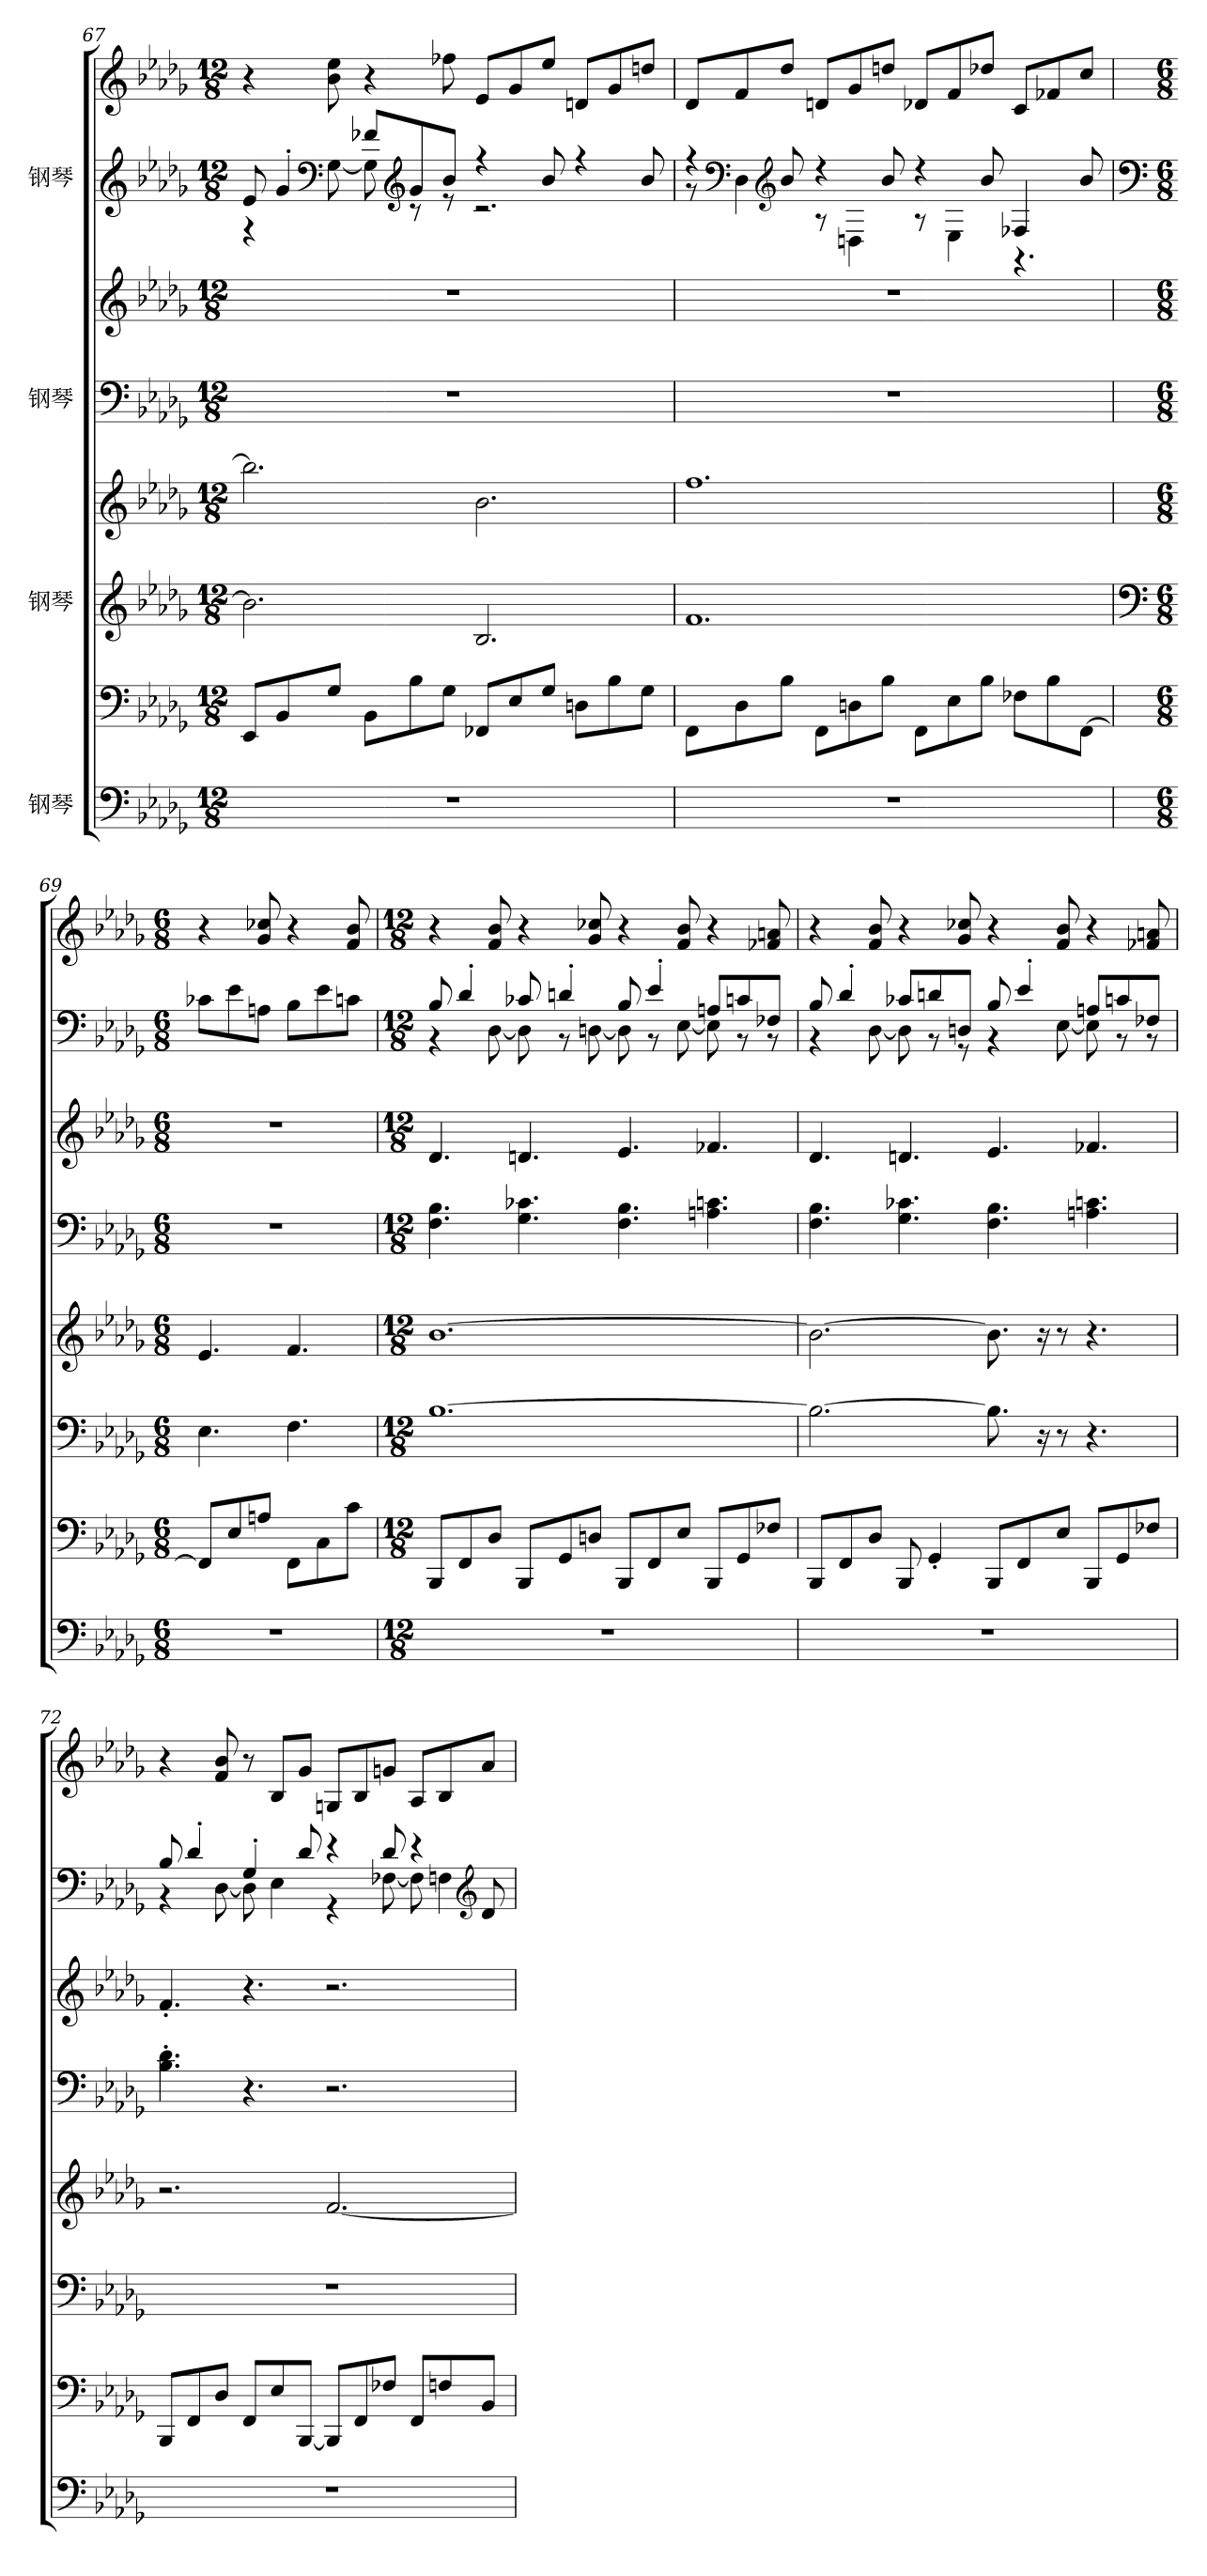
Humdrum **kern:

**kern	**kern	**kern	**kern	**kern	**kern	**kern	**kern
*part4	*part4	*part3	*part3	*part2	*part2	*part1	*part1
*staff8	*staff7	*staff6	*staff5	*staff4	*staff3	*staff2	*staff1
*I"钢琴	*	*I"钢琴	*	*I"钢琴	*	*I"钢琴	*
!!LO:PB:g=z
*clefF4	*clefF4	*clefG2	*clefG2	*clefF4	*clefG2	*clefG2	*clefG2
*k[b-e-a-d-g-]	*k[b-e-a-d-g-]	*k[b-e-a-d-g-]	*k[b-e-a-d-g-]	*k[b-e-a-d-g-]	*k[b-e-a-d-g-]	*k[b-e-a-d-g-]	*k[b-e-a-d-g-]
*M12/8	*M12/8	*M12/8	*M12/8	*M12/8	*M12/8	*M12/8	*M12/8
=67	=67	=67	=67	=67	=67	=67	=67
*	*	*	*	*	*	*^	*
1.r	8EE-/L	2.b-\]	2.bb-\]	1.r	1.r	8e-/	4r	4r
.	8BB-/	.	.	.	.	4g-'/	.	.
*	*	*	*	*	*	*clefF4	*	*
.	8G-/J	.	.	.	.	.	[8G-\	8b-\ 8ee-\
.	8BB-\L	.	.	.	.	8f-X/L	8G-\]	4r
*	*	*	*	*	*	*clefG2	*	*
.	8B-\	.	.	.	.	8g-/	8r	.
.	8G-\J	.	.	.	.	8b-/J	8r	8ff-X\
.	8FF-X/L	2.B-/	2.b-\	.	.	4r	2.r	8e-/L
.	8E-/	.	.	.	.	.	.	8g-/
.	8G-/J	.	.	.	.	8b-/	.	8ee-/J
.	8Dn\L	.	.	.	.	4r	.	8dn/L
.	8B-\	.	.	.	.	.	.	8g-/
.	8G-\J	.	.	.	.	8b-/	.	8ddn/J
!!LO:PB:g=z
=68	=68	=68	=68	=68	=68	=68	=68	=68
1.r	8FF\L	1.f	1.ff	1.r	1.r	4r	8r	8d-/L
*	*	*	*	*	*	*clefF4	*	*
.	8D-\	.	.	.	.	.	4D-\	8f/
*	*	*	*	*	*	*clefG2	*	*
.	8B-\J	.	.	.	.	8b-/	.	8dd-/J
.	8FF\L	.	.	.	.	4r	8r	8dn/L
.	8Dn\	.	.	.	.	.	4Dn\	8g-/
.	8B-\J	.	.	.	.	8b-/	.	8ddn/J
.	8FF\L	.	.	.	.	4r	8r	8d-X/L
.	8E-\	.	.	.	.	.	4E-\	8f/
.	8B-\J	.	.	.	.	8b-/	.	8dd-X/J
.	8F-X\L	.	.	.	.	4F-X/	4.r	8c/L
.	8B-\	.	.	.	.	.	.	8f-X/
.	[8FF\J	.	.	.	.	8b-/	.	8cc/J
*	*	*	*	*	*	*v	*v	*
=69	=69	=69	=69	=69	=69	=69	=69
*	*	*clefF4	*	*	*	*clefF4	*
*M6/8	*M6/8	*M6/8	*M6/8	*M6/8	*M6/8	*M6/8	*M6/8
2.r	8FF/L]	4.E-\	4.e-/	2.r	2.r	8c-X\L	4r
.	8E-/	.	.	.	.	8e-\	.
.	8An/J	.	.	.	.	8An\J	8g-/ 8cc-X/
.	8FF\L	4.F\	4.f/	.	.	8B-\L	4r
.	8C\	.	.	.	.	8e-\	.
.	8c\J	.	.	.	.	8cn\J	8f/ 8b-/
!!LO:PB:g=z
=70	=70	=70	=70	=70	=70	=70	=70
*M12/8	*M12/8	*M12/8	*M12/8	*M12/8	*M12/8	*M12/8	*M12/8
*	*	*	*	*	*	*^	*
1.r	8BBB-/L	[1.B-	[1.b-	4.F\ 4.B-\	4.d-/	8B-/	4r	4r
.	8FF/	.	.	.	.	4d-'/	.	.
.	8D-/J	.	.	.	.	.	[8D-\	8f/ 8b-/
.	8BBB-/L	.	.	4.G-\ 4.c-X\	4.dn/	8c-X/	8D-\]	4r
.	8GG-/	.	.	.	.	4dn'/	8r	.
.	8Dn/J	.	.	.	.	.	[8Dn\	8g-/ 8cc-X/
.	8BBB-/L	.	.	4.F\ 4.B-\	4.e-/	8B-/	8D\]	4r
.	8FF/	.	.	.	.	4e-'/	8r	.
.	8E-/J	.	.	.	.	.	[8E-\	8f/ 8b-/
.	8BBB-/L	.	.	4.An\ 4.cn\	4.f-X/	8An/L	8E-\]	4r
.	8GG-/	.	.	.	.	8cn/	8r	.
.	8F-X/J	.	.	.	.	8F-X/J	8r	8f-X/ 8an/
=71	=71	=71	=71	=71	=71	=71	=71	=71
1.r	8BBB-/L	2.B-\_	2.b-\_	4.F\ 4.B-\	4.d-/	8B-/	4r	4r
.	8FF/	.	.	.	.	4d-'/	.	.
.	8D-/J	.	.	.	.	.	[8D-\	8f/ 8b-/
.	8BBB-/	.	.	4.G-\ 4.c-X\	4.dn/	8c-X/L	8D-\]	4r
.	4GG-'/	.	.	.	.	8dn/	8r	.
.	.	.	.	.	.	8Dn/J	8r	8g-/ 8cc-X/
.	8BBB-/L	8.B-\]	8.b-\]	4.F\ 4.B-\	4.e-/	8B-/	4r	4r
.	8FF/	.	.	.	.	4e-'/	.	.
.	.	16r	16r	.	.	.	.	.
.	8E-/J	8r	8r	.	.	.	[8E-\	8f/ 8b-/
.	8BBB-/L	4.r	4.r	4.An\ 4.cn\	4.f-X/	8An/L	8E-\]	4r
.	8GG-/	.	.	.	.	8cn/	8r	.
.	8F-X/J	.	.	.	.	8F-X/J	8r	8f-X/ 8an/
!!LO:PB:g=z
=72	=72	=72	=72	=72	=72	=72	=72	=72
1.r	8BBB-/L	1.r	2.r	4.B-\' 4.d-\'	4.f'/	8B-/	4r	4r
.	8FF/	.	.	.	.	4d-'/	.	.
.	8D-/J	.	.	.	.	.	[8D-\	8f/ 8b-/
.	8FF/L	.	.	4.r	4.r	4G-'/	8D-\]	8r
.	8E-/	.	.	.	.	.	4E-\	8B-/L
.	[8BBB-/J	.	.	.	.	8d-/	.	8g-/J
.	8BBB-/L]	.	[2.f/	2.r	2.r	4r	4r	8Gn/L
.	8FF/	.	.	.	.	.	.	8B-/
.	8F-X/J	.	.	.	.	8d-/	[8F-X\	8gn/J
.	8FF/L	.	.	.	.	4r	8F-\]	8A-/L
.	8Fn/	.	.	.	.	.	4Fn\	8B-/
*	*	*	*	*	*	*clefG2	*	*
.	8BB-/J	.	.	.	.	8d-/	.	8a-/J
*	*	*	*	*	*	*v	*v	*
=	=	=	=	=	=	=	=
*-	*-	*-	*-	*-	*-	*-	*-
